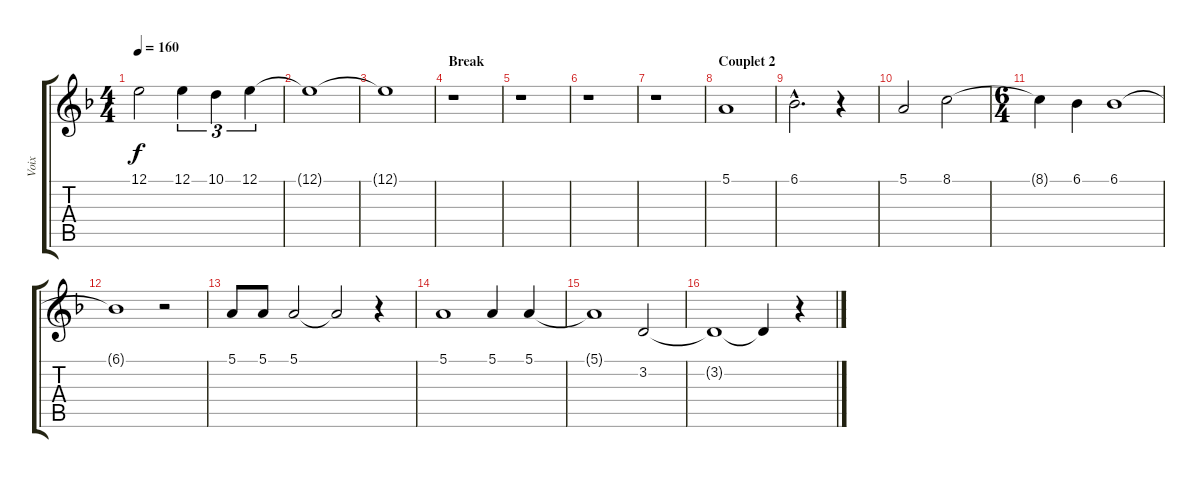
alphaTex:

\track ("Voix" "Voix") {instrument synthvoice}
\staff {score tabs}
\tuning (E4 B3 G3 D3 A2 E2) {hide}
\ts (4 4)
\tempo 160
\clef g2
\ks f
12.1{t}.2{dy f} 12.1.4{tu (3 2)} 10.1.4{tu (3 2)} 12.1.4{tu (3 2)} |
12.1{t}.1 |
12.1{t}.1 |
\section ("" "Break")
r.1 |
r.1 |
r.1 |
r.1 |
\section ("" "Couplet 2")
5.1.1 |
6.1{hac}.2{d} r.4 |
5.1.2 8.1.2 |
\ts (6 4)
8.1{t}.4 6.1.4 6.1.1 |
6.1{t}.1 r.2 |
5.1.8 5.1.8 5.1.2 5.1{t}.2 r.4 |
5.1.1 5.1.4 5.1.4 |
5.1{t}.1 3.2.2 |
3.2{t}.1 3.2{t}.4 r.4
